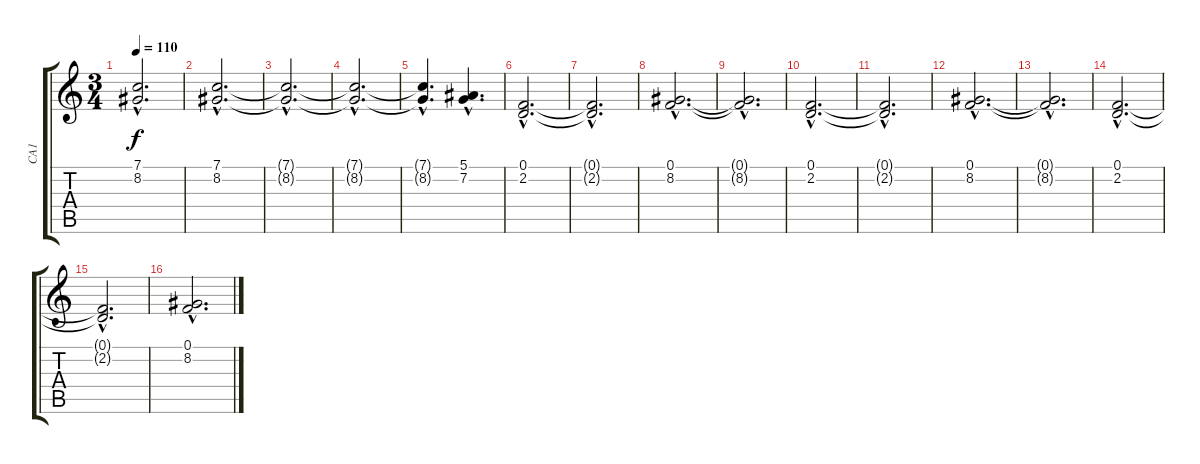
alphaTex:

\track ("CA1" "CA1") {instrument choiraahs}
\staff {score tabs}
\tuning (F4 C4 Ab3 Eb3 Bb2 F2) {hide}
\ts (3 4)
\tempo 110
\clef g2
\ks c
(7.1{hac t} 8.2{hac t}).2{d dy f} |
(7.1{hac} 8.2{hac}).2{d} |
(7.1{hac t} 8.2{hac t}).2{d} |
(7.1{hac t} 8.2{hac t}).2{d} |
(7.1{hac t} 8.2{hac t}).4{d} (5.1{hac} 7.2{hac}).4{d} |
(0.1{hac} 2.2{hac}).2{d} |
(0.1{hac t} 2.2{hac t}).2{d} |
(0.1{hac} 8.2{hac}).2{d} |
(0.1{hac t} 8.2{hac t}).2{d} |
(0.1{hac} 2.2{hac}).2{d} |
(0.1{hac t} 2.2{hac t}).2{d} |
(0.1{hac} 8.2{hac}).2{d} |
(0.1{hac t} 8.2{hac t}).2{d} |
(0.1{hac} 2.2{hac}).2{d} |
(0.1{hac t} 2.2{hac t}).2{d} |
(0.1{hac} 8.2{hac}).2{d}
